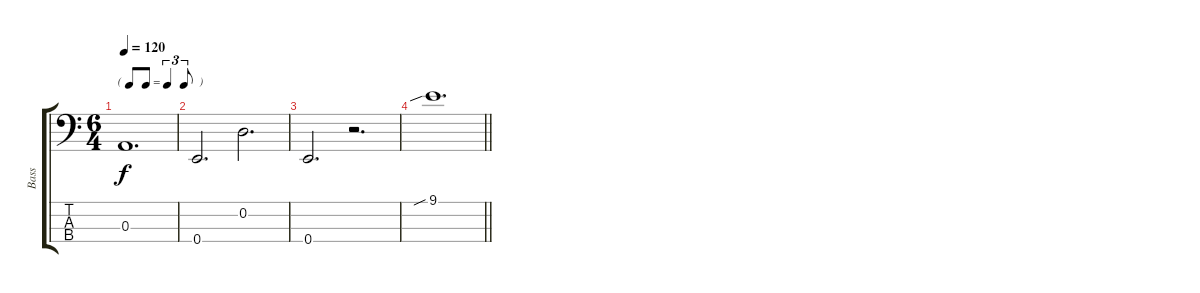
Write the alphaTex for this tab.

\track ("Bass" "Bass") {instrument electricbassfinger}
\staff {score tabs}
\tuning (G2 D2 A1 E1) {hide}
\ts (6 4)
\tf triplet8th
\tempo 120
\clef f4
\ks c
0.3.1{d dy f} |
0.4.2{d} 0.2.2{d} |
0.4.2{d} r.2{d} |
\barLineRight lightlight
9.1{sib}.1{d}
